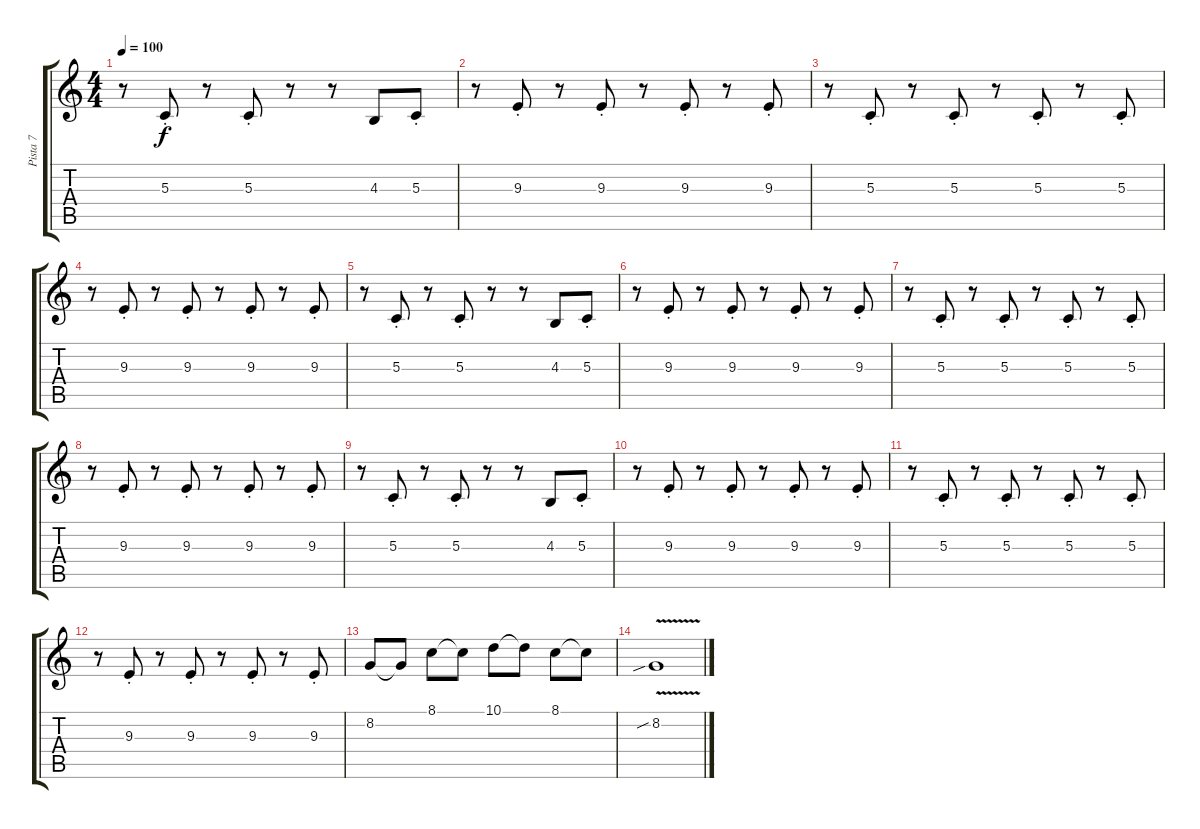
\track ("Pista 7" "Pista 7") {instrument trombone}
\staff {score tabs}
\tuning (E4 B3 G3 D3 A2 E2) {hide}
\ts (4 4)
\tempo 100
\clef g2
\ks c
r.8{dy f} 5.3{st}.8 r.8 5.3{st}.8 r.8 r.8 4.3.8 5.3{st}.8 |
r.8 9.3{st}.8 r.8 9.3{st}.8 r.8 9.3{st}.8 r.8 9.3{st}.8 |
r.8 5.3{st}.8 r.8 5.3{st}.8 r.8 5.3{st}.8 r.8 5.3{st}.8 |
r.8 9.3{st}.8 r.8 9.3{st}.8 r.8 9.3{st}.8 r.8 9.3{st}.8 |
r.8 5.3{st}.8 r.8 5.3{st}.8 r.8 r.8 4.3.8 5.3{st}.8 |
r.8 9.3{st}.8 r.8 9.3{st}.8 r.8 9.3{st}.8 r.8 9.3{st}.8 |
r.8 5.3{st}.8 r.8 5.3{st}.8 r.8 5.3{st}.8 r.8 5.3{st}.8 |
r.8 9.3{st}.8 r.8 9.3{st}.8 r.8 9.3{st}.8 r.8 9.3{st}.8 |
r.8 5.3{st}.8 r.8 5.3{st}.8 r.8 r.8 4.3.8 5.3{st}.8 |
r.8 9.3{st}.8 r.8 9.3{st}.8 r.8 9.3{st}.8 r.8 9.3{st}.8 |
r.8 5.3{st}.8 r.8 5.3{st}.8 r.8 5.3{st}.8 r.8 5.3{st}.8 |
r.8 9.3{st}.8 r.8 9.3{st}.8 r.8 9.3{st}.8 r.8 9.3{st}.8 |
8.2.8 8.2{t}.8 8.1.8 8.1{t}.8 10.1.8 10.1{t}.8 8.1.8 8.1{t}.8 |
8.2{v sib}.1
